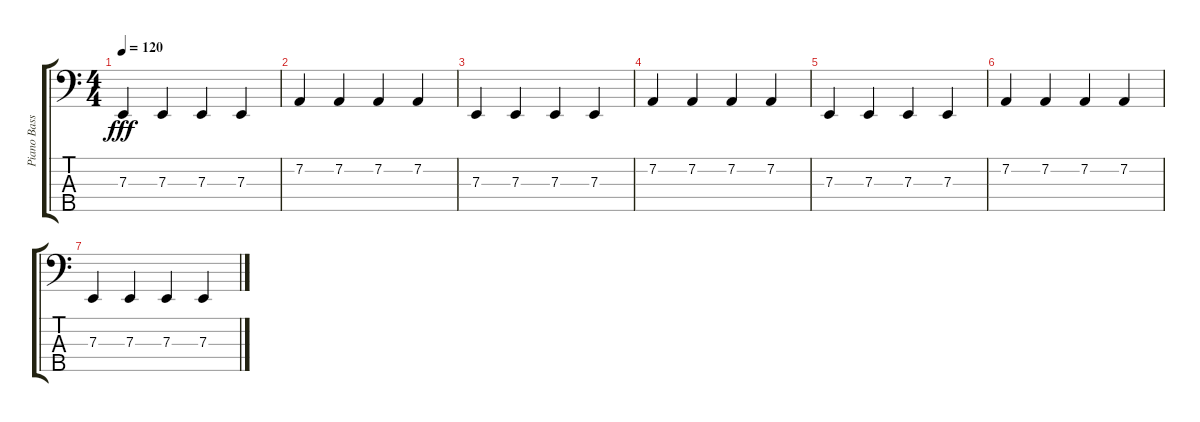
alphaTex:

\track ("Piano Bass" "Piano Bass") {instrument acousticgrandpiano}
\staff {score tabs}
\tuning (G2 D2 A1 E1 B0) {hide}
\ts (4 4)
\tempo 120
\clef f4
\ks c
7.3.4{dy fff} 7.3.4 7.3.4 7.3.4 |
7.2.4 7.2.4 7.2.4 7.2.4 |
7.3.4 7.3.4 7.3.4 7.3.4 |
7.2.4 7.2.4 7.2.4 7.2.4 |
7.3.4 7.3.4 7.3.4 7.3.4 |
7.2.4 7.2.4 7.2.4 7.2.4 |
7.3.4 7.3.4 7.3.4 7.3.4
